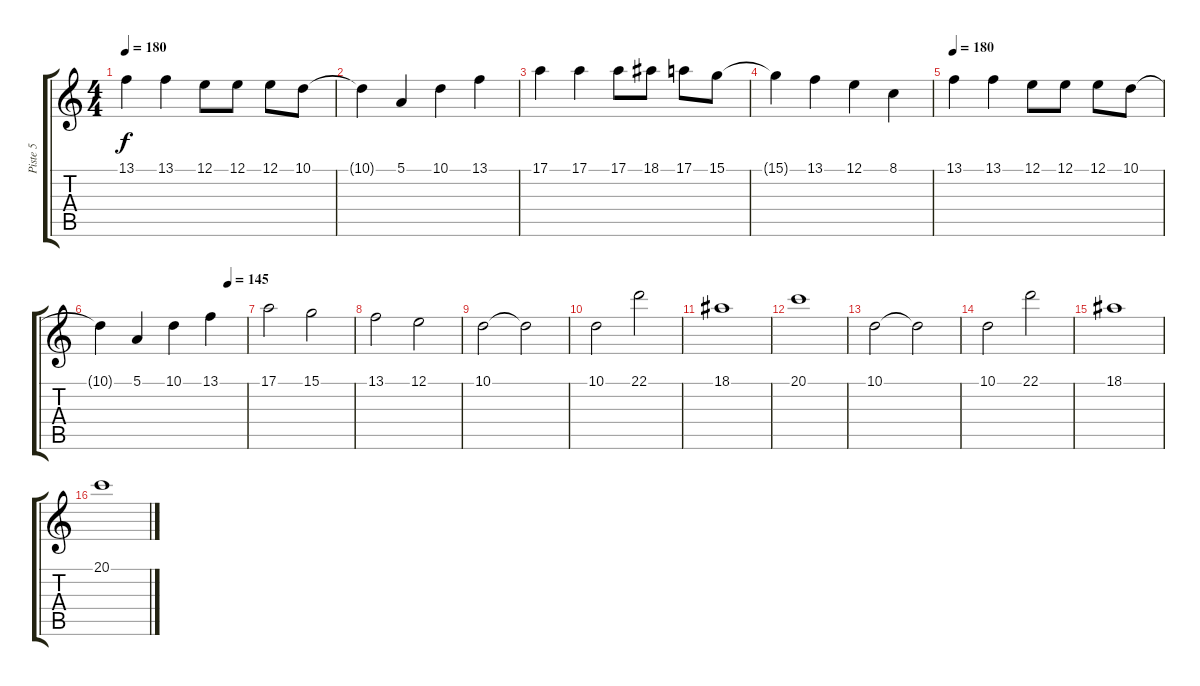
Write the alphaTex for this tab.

\track ("Piste 5" "Piste 5") {instrument lead2sawtooth}
\staff {score tabs}
\tuning (E4 B3 G3 D3 A2 D2) {hide}
\ts (4 4)
\tempo 180
\clef g2
\ks c
13.1.4{dy f} 13.1.4 12.1.8 12.1.8 12.1.8 10.1.8 |
10.1{t}.4 5.1.4 10.1.4 13.1.4 |
17.1.4 17.1.4 17.1.8 18.1.8 17.1.8 15.1.8 |
15.1{t}.4 13.1.4 12.1.4 8.1.4 |
\tempo 180
13.1.4 13.1.4 12.1.8 12.1.8 12.1.8 10.1.8 |
\tempo (145 0.875)
10.1{t}.4 5.1.4 10.1.4 13.1.4 |
17.1.2 15.1.2 |
13.1.2 12.1.2 |
10.1.2 10.1{t}.2 |
10.1.2 22.1.2 |
18.1.1 |
20.1.1 |
10.1.2 10.1{t}.2 |
10.1.2 22.1.2 |
18.1.1 |
20.1.1
